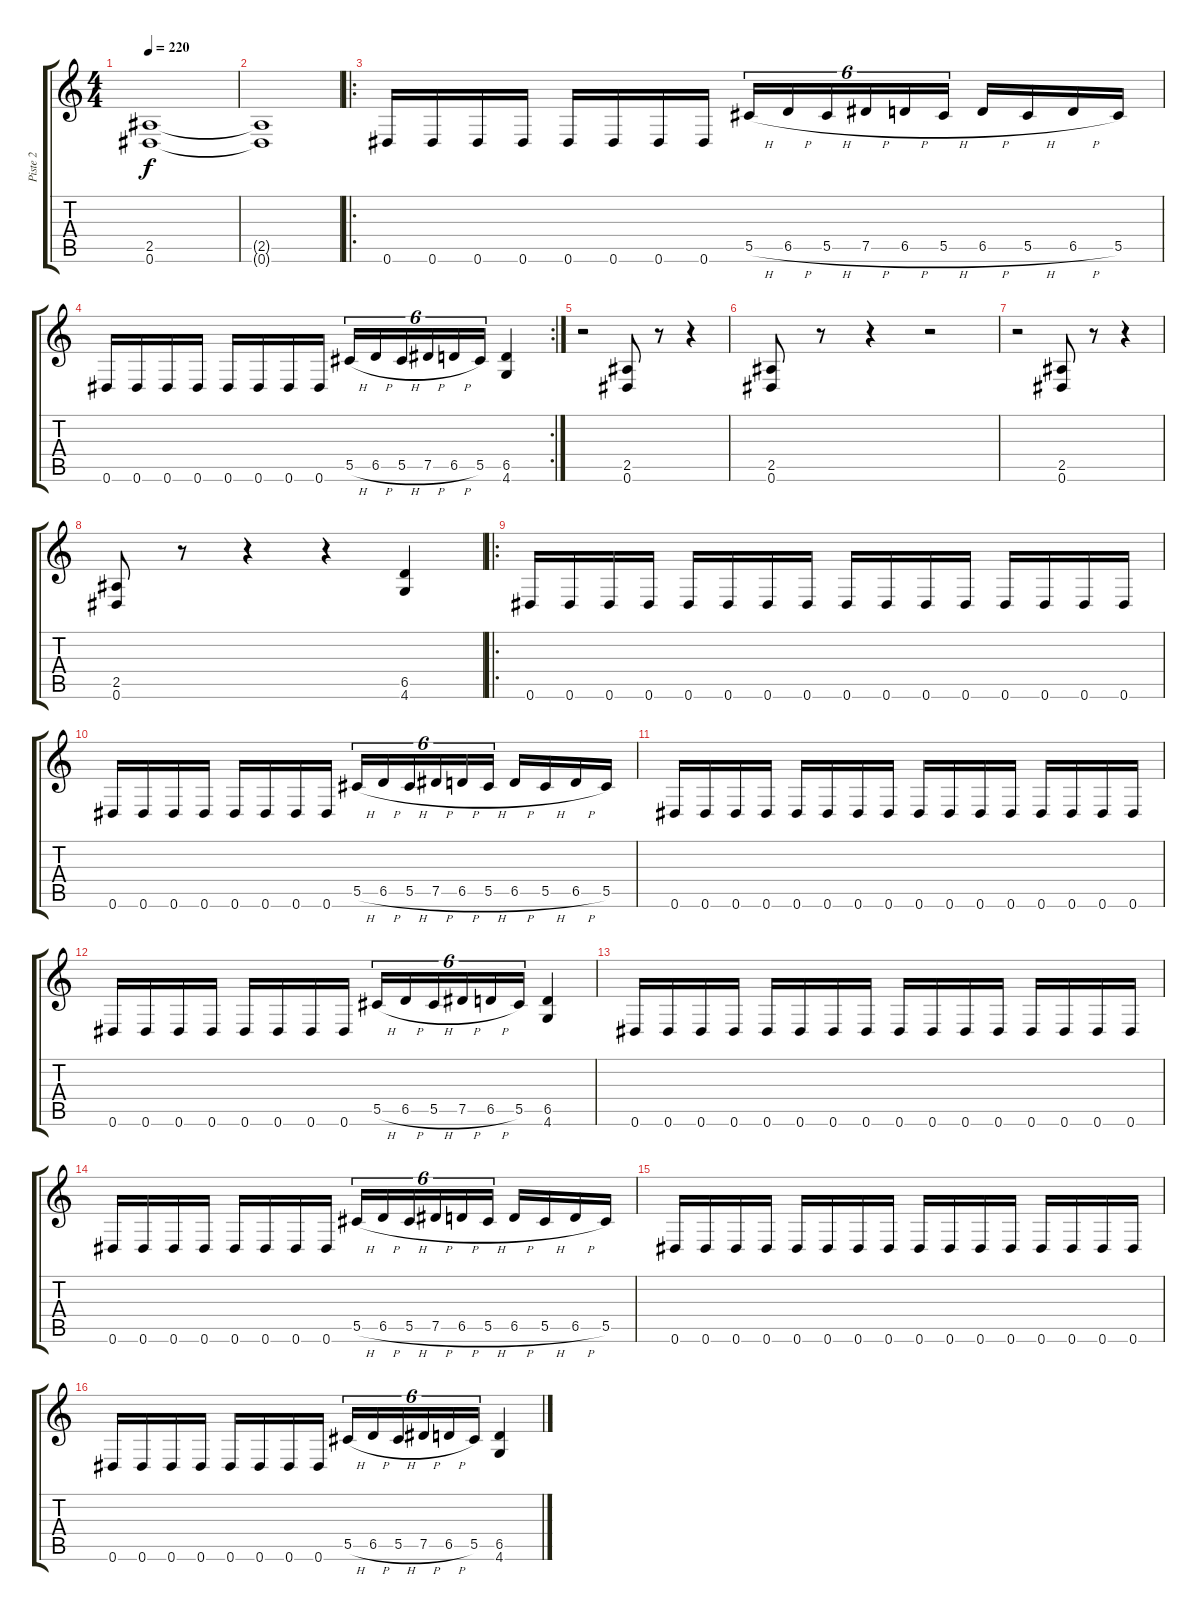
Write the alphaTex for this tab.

\track ("Piste 2" "Piste 2") {instrument distortionguitar}
\staff {score tabs}
\tuning (Eb4 Bb3 Gb3 Db3 Ab2 Eb2) {hide}
\ts (4 4)
\tempo 220
\clef g2
\ks c
(2.5{t} 0.6{t}).1{dy f} |
(2.5{t} 0.6{t}).1 |
\ro
0.6.16 0.6.16 0.6.16 0.6.16 0.6.16 0.6.16 0.6.16 0.6.16 5.5{h}.16{tu (6 4)} 6.5{h}.16{tu (6 4)} 5.5{h}.16{tu (6 4)} 7.5{h}.16{tu (6 4)} 6.5{h}.16{tu (6 4)} 5.5{h}.16{tu (6 4)} 6.5{h}.16 5.5{h}.16 6.5{h}.16 5.5.16 |
\rc 2
0.6.16 0.6.16 0.6.16 0.6.16 0.6.16 0.6.16 0.6.16 0.6.16 5.5{h}.16{tu (6 4)} 6.5{h}.16{tu (6 4)} 5.5{h}.16{tu (6 4)} 7.5{h}.16{tu (6 4)} 6.5{h}.16{tu (6 4)} 5.5.16{tu (6 4)} (6.5 4.6).4 |
r.2 (2.5 0.6).8 r.8 r.4 |
(2.5 0.6).8 r.8 r.4 r.2 |
r.2 (2.5 0.6).8 r.8 r.4 |
(2.5 0.6).8 r.8 r.4 r.4 (6.5 4.6).4 |
\ro
0.6.16 0.6.16 0.6.16 0.6.16 0.6.16 0.6.16 0.6.16 0.6.16 0.6.16 0.6.16 0.6.16 0.6.16 0.6.16 0.6.16 0.6.16 0.6.16 |
0.6.16 0.6.16 0.6.16 0.6.16 0.6.16 0.6.16 0.6.16 0.6.16 5.5{h}.16{tu (6 4)} 6.5{h}.16{tu (6 4)} 5.5{h}.16{tu (6 4)} 7.5{h}.16{tu (6 4)} 6.5{h}.16{tu (6 4)} 5.5{h}.16{tu (6 4)} 6.5{h}.16 5.5{h}.16 6.5{h}.16 5.5.16 |
0.6.16 0.6.16 0.6.16 0.6.16 0.6.16 0.6.16 0.6.16 0.6.16 0.6.16 0.6.16 0.6.16 0.6.16 0.6.16 0.6.16 0.6.16 0.6.16 |
0.6.16 0.6.16 0.6.16 0.6.16 0.6.16 0.6.16 0.6.16 0.6.16 5.5{h}.16{tu (6 4)} 6.5{h}.16{tu (6 4)} 5.5{h}.16{tu (6 4)} 7.5{h}.16{tu (6 4)} 6.5{h}.16{tu (6 4)} 5.5.16{tu (6 4)} (6.5 4.6).4 |
0.6.16 0.6.16 0.6.16 0.6.16 0.6.16 0.6.16 0.6.16 0.6.16 0.6.16 0.6.16 0.6.16 0.6.16 0.6.16 0.6.16 0.6.16 0.6.16 |
0.6.16 0.6.16 0.6.16 0.6.16 0.6.16 0.6.16 0.6.16 0.6.16 5.5{h}.16{tu (6 4)} 6.5{h}.16{tu (6 4)} 5.5{h}.16{tu (6 4)} 7.5{h}.16{tu (6 4)} 6.5{h}.16{tu (6 4)} 5.5{h}.16{tu (6 4)} 6.5{h}.16 5.5{h}.16 6.5{h}.16 5.5.16 |
0.6.16 0.6.16 0.6.16 0.6.16 0.6.16 0.6.16 0.6.16 0.6.16 0.6.16 0.6.16 0.6.16 0.6.16 0.6.16 0.6.16 0.6.16 0.6.16 |
0.6.16 0.6.16 0.6.16 0.6.16 0.6.16 0.6.16 0.6.16 0.6.16 5.5{h}.16{tu (6 4)} 6.5{h}.16{tu (6 4)} 5.5{h}.16{tu (6 4)} 7.5{h}.16{tu (6 4)} 6.5{h}.16{tu (6 4)} 5.5.16{tu (6 4)} (6.5 4.6).4
